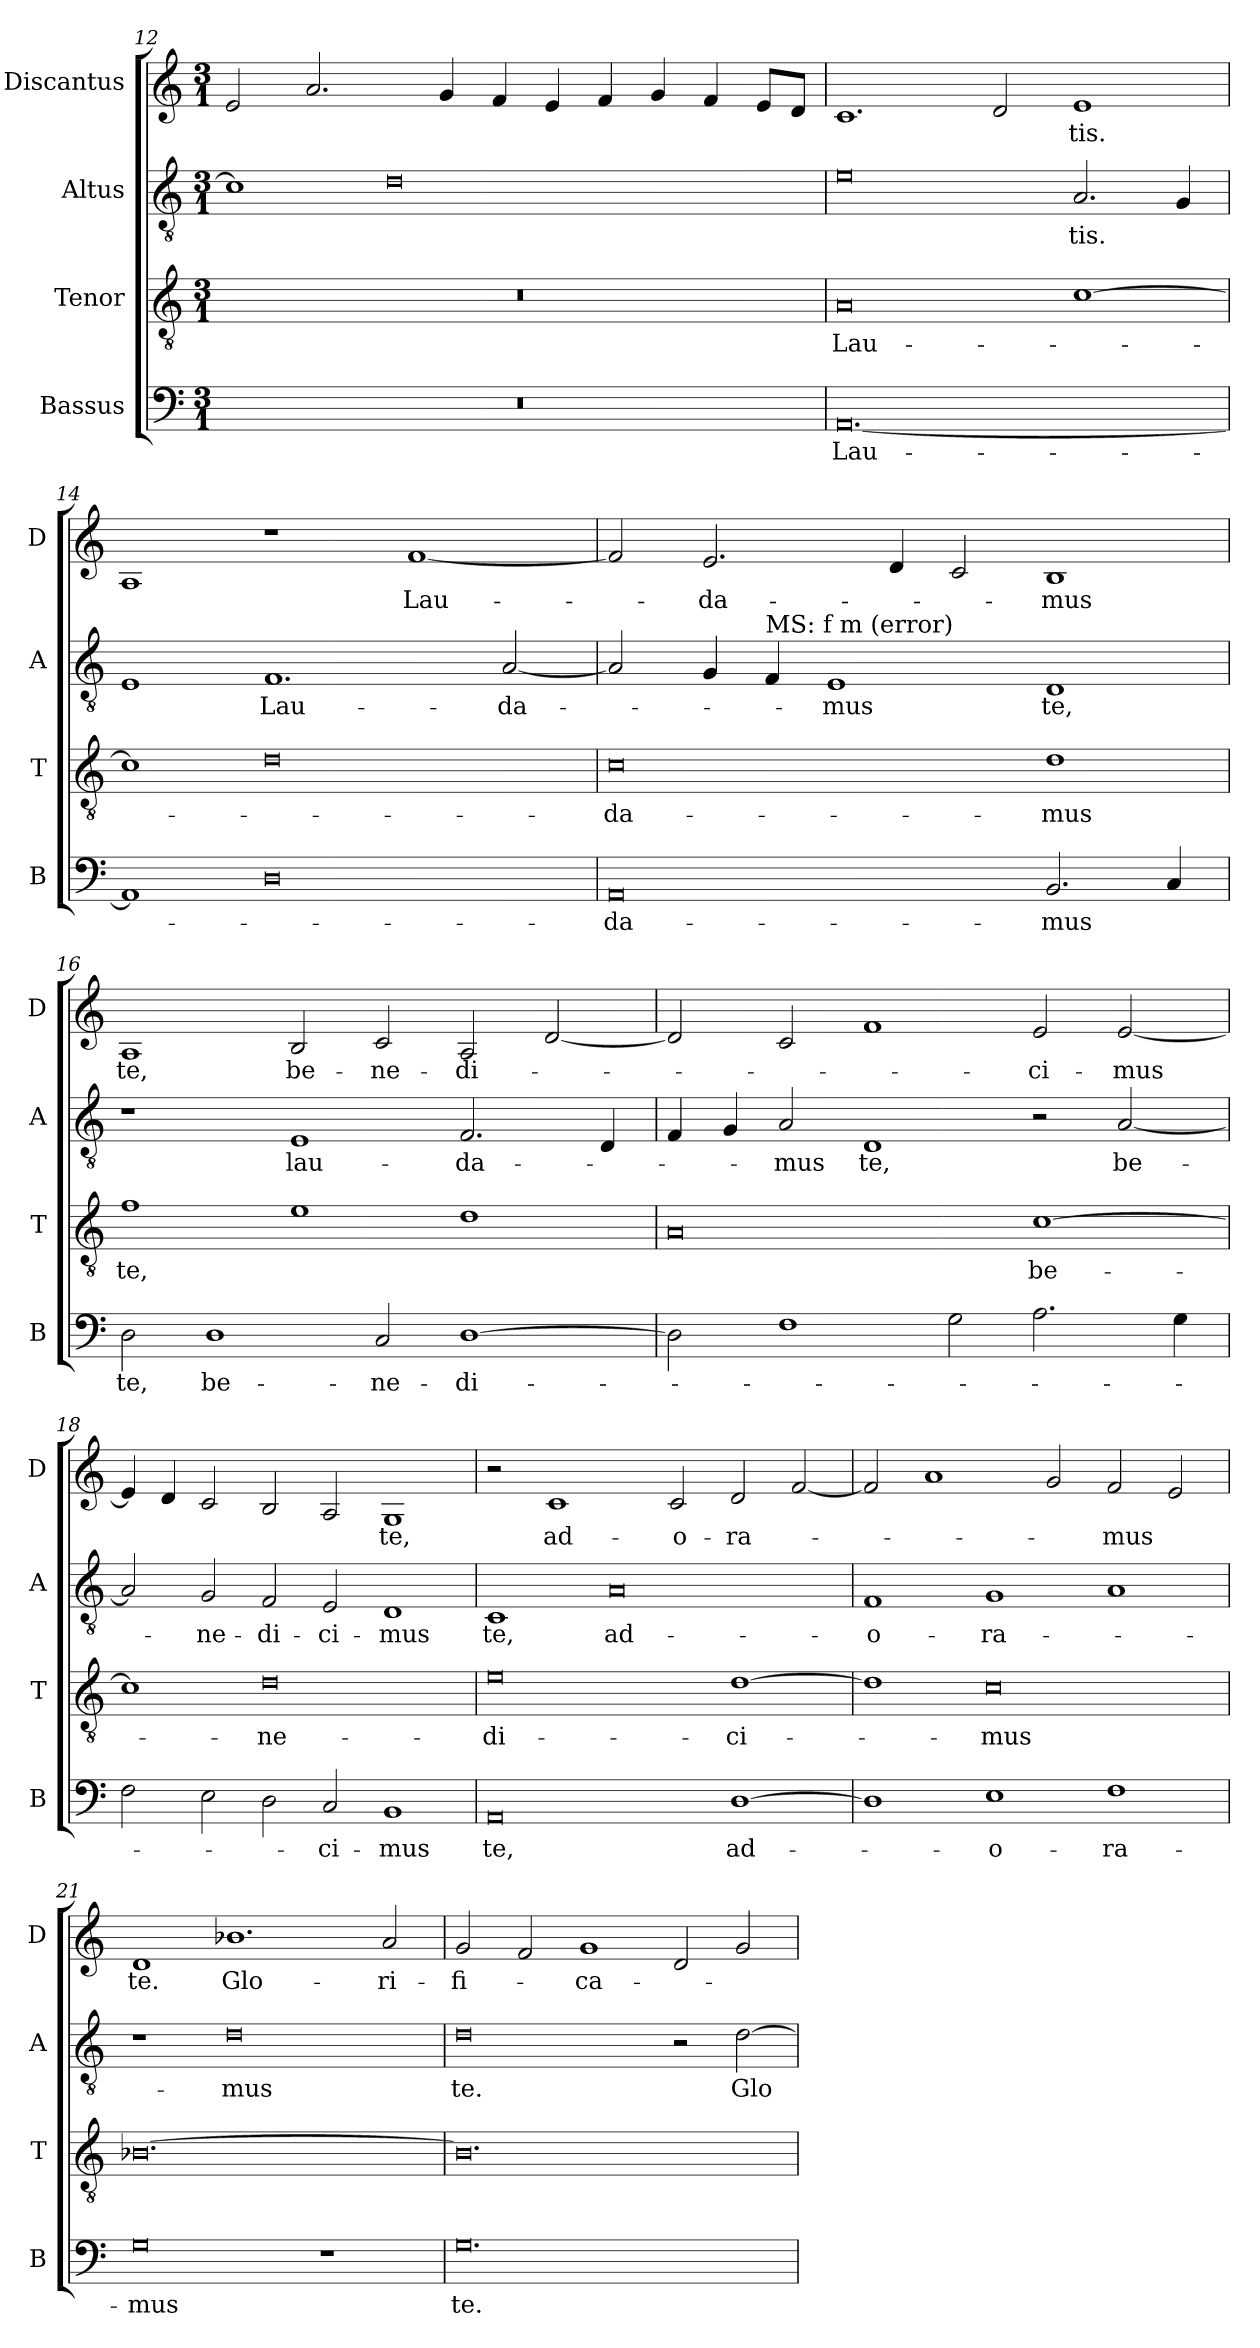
**kern	**text	**kern	**text	**kern	**text	**kern	**text
*part4	*part4	*part3	*part3	*part2	*part2	*part1	*part1
*staff4	*staff4	*staff3	*staff3	*staff2	*staff2	*staff1	*staff1
*I"Bassus	*	*I"Tenor	*	*I"Altus	*	*I"Discantus	*
*I'B	*	*I'T	*	*I'A	*	*I'D	*
*clefF4	*	*clefGv2	*	*clefGv2	*	*clefG2	*
*k[]	*	*k[]	*	*k[]	*	*k[]	*
*M3/1	*	*M3/1	*	*M3/1	*	*M3/1	*
=12	=12	=12	=12	=12	=12	=12	=12
0.r	.	0.r	.	1c]	.	2e	.
.	.	.	.	.	.	2.a	.
.	.	.	.	0d	.	.	.
.	.	.	.	.	.	4g	.
.	.	.	.	.	.	4f	.
.	.	.	.	.	.	4e	.
.	.	.	.	.	.	4f	.
.	.	.	.	.	.	4g	.
.	.	.	.	.	.	4f	.
.	.	.	.	.	.	8eL	.
.	.	.	.	.	.	8dJ	.
=13	=13	=13	=13	=13	=13	=13	=13
[0.AA	Lau-	0A	Lau-	0e	.	1.c	.
.	.	.	.	.	.	2d	.
.	.	[1c	.	2.A	-tis.	1e	-tis.
.	.	.	.	4G	.	.	.
=14	=14	=14	=14	=14	=14	=14	=14
1AA]	.	1c]	.	1E	.	1A	.
0D	.	0d	.	1.F	Lau-	1r	.
.	.	.	.	.	.	[1f	Lau-
.	.	.	.	[2A	-da-	.	.
=15	=15	=15	=15	=15	=15	=15	=15
0AA	-da-	0c	-da-	2A]	.	2f]	.
.	.	.	.	4G	.	2.e	-da-
!	!	!	!	!LO:TX:a:t=MS&colon; f m (error)	!	!	!
.	.	.	.	4F	.	.	.
.	.	.	.	1E	-mus	.	.
.	.	.	.	.	.	4d	.
.	.	.	.	.	.	2c	.
2.BB	-mus	1d	-mus	1D	te,	1B	-mus
4C	.	.	.	.	.	.	.
=16	=16	=16	=16	=16	=16	=16	=16
2D	te,	1f	te,	1r	.	1A	te,
1D	be-	.	.	.	.	.	.
.	.	1e	.	1E	lau-	2B	be-
2C	-ne-	.	.	.	.	2c	-ne-
[1D	-di-	1d	.	2.F	-da-	2A	-di-
.	.	.	.	.	.	[2d	.
.	.	.	.	4D	.	.	.
=17	=17	=17	=17	=17	=17	=17	=17
2D]	.	0A	.	4F	.	2d]	.
.	.	.	.	4G	.	.	.
1F	.	.	.	2A	-mus	2c	.
.	.	.	.	1D	te,	1f	.
2G	.	.	.	.	.	.	.
2.A	.	[1c	be-	2r	.	2e	-ci-
.	.	.	.	[2A	be-	[2e	-mus
4G	.	.	.	.	.	.	.
=18	=18	=18	=18	=18	=18	=18	=18
2F	.	1c]	.	2A]	.	4e]	.
.	.	.	.	.	.	4d	.
2E	.	.	.	2G	-ne-	2c	.
2D	.	0d	-ne-	2F	-di-	2B	.
2C	-ci-	.	.	2E	-ci-	2A	.
1BB	-mus	.	.	1D	-mus	1G	te,
=19	=19	=19	=19	=19	=19	=19	=19
0AA	te,	0e	-di-	1C	te,	2r	.
.	.	.	.	.	.	1c	ad-
.	.	.	.	0A	ad-	.	.
.	.	.	.	.	.	2c	-o-
[1D	ad-	[1d	-ci-	.	.	2d	-ra-
.	.	.	.	.	.	[2f	.
=20	=20	=20	=20	=20	=20	=20	=20
1D]	.	1d]	.	1F	-o-	2f]	.
.	.	.	.	.	.	1a	.
1E	-o-	0c	-mus	1G	-ra-	.	.
.	.	.	.	.	.	2g	.
1F	-ra-	.	.	1A	.	2f	-mus
.	.	.	.	.	.	2e	.
=21	=21	=21	=21	=21	=21	=21	=21
0G	-mus	[0.B-X	.	1r	.	1d	te.
.	.	.	.	0d	-mus	1.b-X	Glo-
1r	.	.	.	.	.	.	.
.	.	.	.	.	.	2a	-ri-
=22	=22	=22	=22	=22	=22	=22	=22
0.G	te.	0.B-]	.	0d	te.	2g	-fi-
.	.	.	.	.	.	2f	.
.	.	.	.	.	.	1g	-ca-
.	.	.	.	2r	.	2d	.
.	.	.	.	[2d	Glo-	2g	.
=	=	=	=	=	=	=	=
*-	*-	*-	*-	*-	*-	*-	*-
